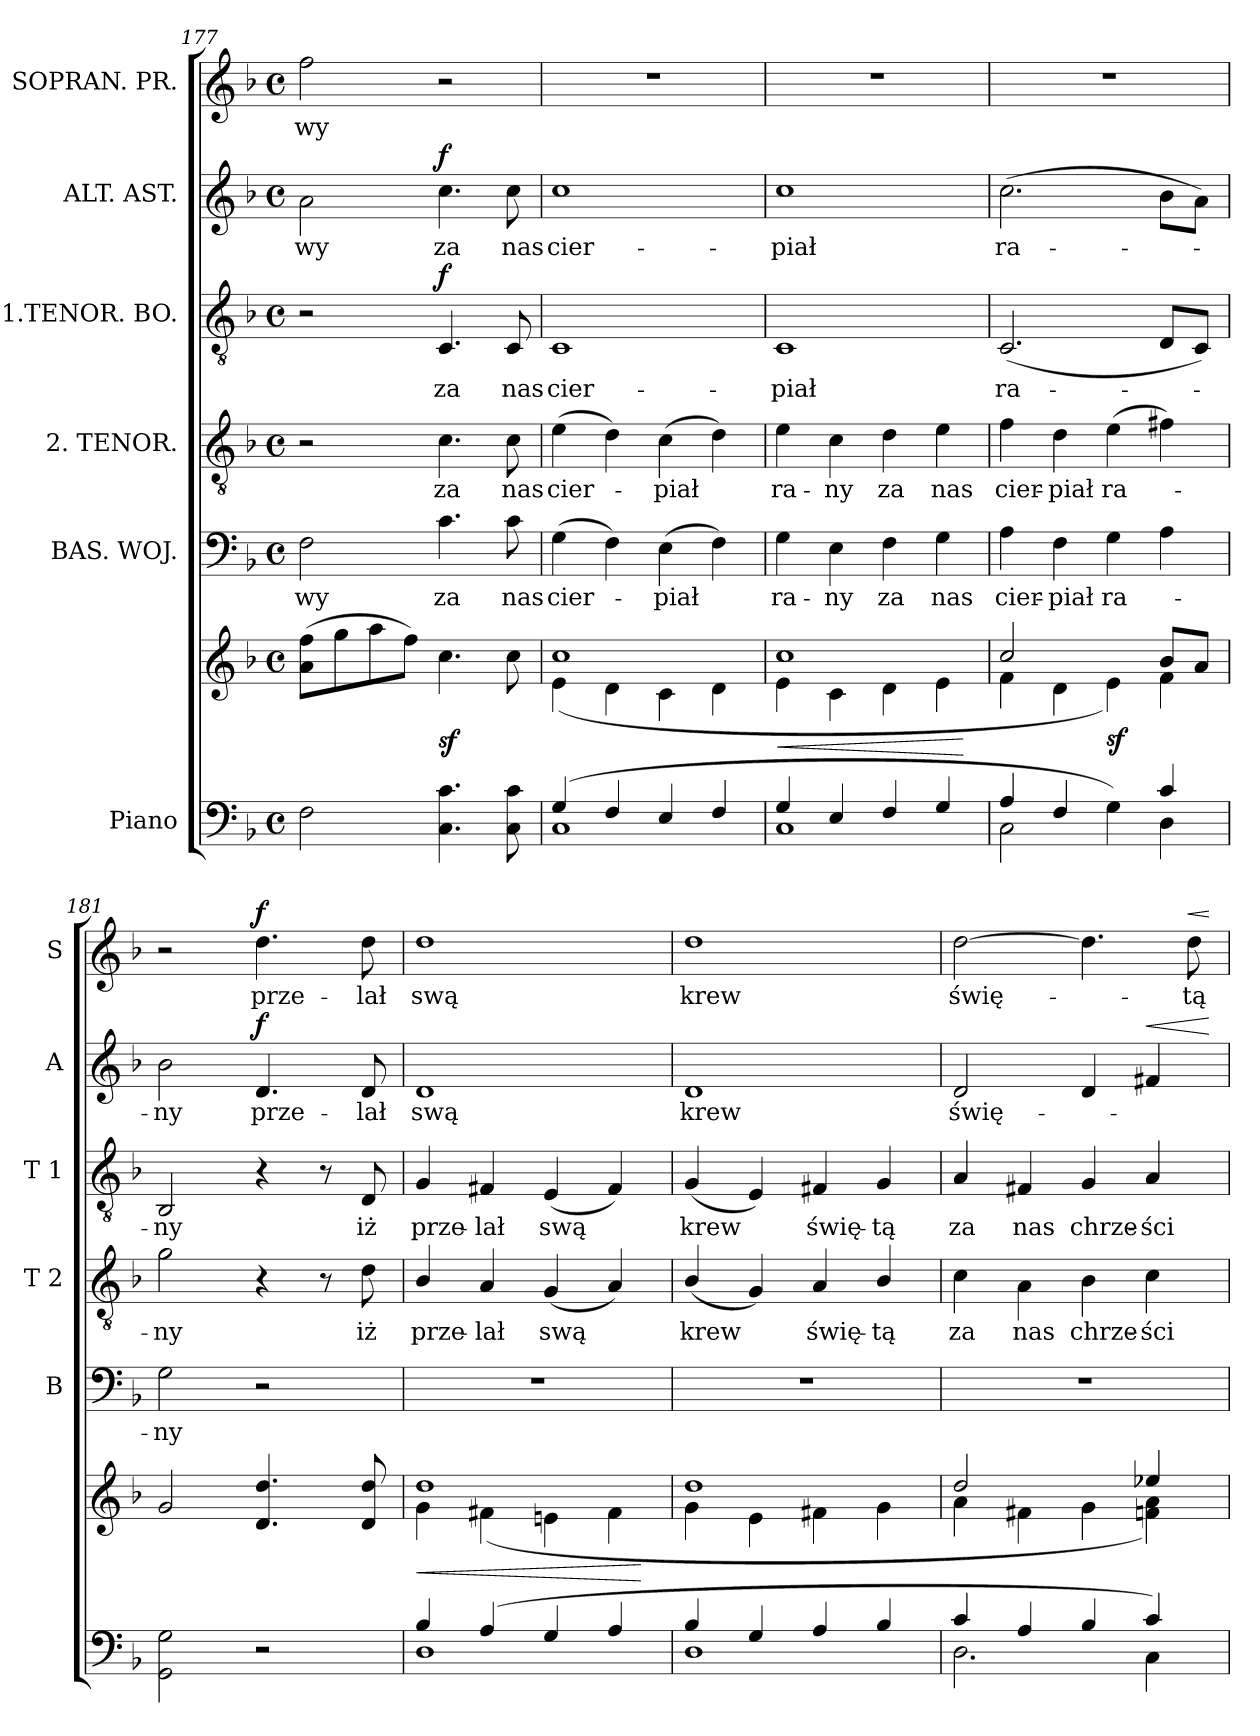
**kern	**kern	**dynam	**kern	**text	**kern	**text	**kern	**text	**dynam	**kern	**text	**dynam	**kern	**text	**dynam
*part6	*part6	*part6	*part5	*part5	*part4	*part4	*part3	*part3	*part3	*part2	*part2	*part2	*part1	*part1	*part1
*staff7	*staff6	*staff6/7	*staff5	*staff5	*staff4	*staff4	*staff3	*staff3	*staff3	*staff2	*staff2	*staff2	*staff1	*staff1	*staff1
*I"Piano	*	*	*I"BAS. WOJ.	*	*I"2. TENOR.	*	*I"1.TENOR. BO.	*	*	*I"ALT. AST.	*	*	*I"SOPRAN. PR.	*	*
*	*	*	*I'B	*	*I'T 2	*	*I'T 1	*	*	*I'A	*	*	*I'S	*	*
*clefF4	*clefG2	*	*clefF4	*	*clefGv2	*	*clefGv2	*	*	*clefG2	*	*	*clefG2	*	*
*k[b-]	*k[b-]	*	*k[b-]	*	*k[b-]	*	*k[b-]	*	*	*k[b-]	*	*	*k[b-]	*	*
*d:	*d:	*	*d:	*	*d:	*	*d:	*	*	*d:	*	*	*d:	*	*
*M4/4	*M4/4	*	*M4/4	*	*M4/4	*	*M4/4	*	*	*M4/4	*	*	*M4/4	*	*
*met(c)	*met(c)	*	*met(c)	*	*met(c)	*	*met(c)	*	*	*met(c)	*	*	*met(c)	*	*
=177	=177	=177	=177	=177	=177	=177	=177	=177	=177	=177	=177	=177	=177	=177	=177
2F\	(8a\ 8ff\L	.	2F\	-wy	2r	.	2r	.	.	2a\	-wy	.	2ff\	-wy	.
.	8gg\	.	.	.	.	.	.	.	.	.	.	.	.	.	.
.	8aa\	.	.	.	.	.	.	.	.	.	.	.	.	.	.
.	8ff\J)	.	.	.	.	.	.	.	.	.	.	.	.	.	.
!	!	!	!	!	!	!	!	!	!LO:DY:a	!	!	!LO:DY:a	!	!	!
4.C\ 4.c\	4.cc\	sf	4.c\	za	4.c\	za	4.C/	za	f	4.cc\	za	f	2r	.	.
8C\ 8c\	8cc\	.	8c\	nas	8c\	nas	8C/	nas	.	8cc\	nas	.	.	.	.
=178	=178	=178	=178	=178	=178	=178	=178	=178	=178	=178	=178	=178	=178	=178	=178
*^	*^	*	*	*	*	*	*	*	*	*	*	*	*	*	*
(4G/	1C	1cc	(4e\	.	(4G\	cier-	(4e\	cier-	1C	cier-	.	1cc	cier-	.	1r	.	.
4F/	.	.	4d\	.	4F\)	.	4d\)	.	.	.	.	.	.	.	.	.	.
4E/	.	.	4c\	.	(4E\	-piał	(4c\	-piał	.	.	.	.	.	.	.	.	.
4F/	.	.	4d\	.	4F\)	.	4d\)	.	.	.	.	.	.	.	.	.	.
=179	=179	=179	=179	=179	=179	=179	=179	=179	=179	=179	=179	=179	=179	=179	=179	=179	=179
4G/	1C	1cc	4e\	<	4G\	ra-	4e\	ra-	1C	-piał	.	1cc	-piał	.	1r	.	.
4E/	.	.	4c\	.	4E\	-ny	4c\	-ny	.	.	.	.	.	.	.	.	.
4F/	.	.	4d\	.	4F\	za	4d\	za	.	.	.	.	.	.	.	.	.
4G/	.	.	4e\	.	4G\	nas	4e\	nas	.	.	.	.	.	.	.	.	.
*v	*v	*	*	*	*	*	*	*	*	*	*	*	*	*	*	*	*
*	*v	*v	*	*	*	*	*	*	*	*	*	*	*	*	*	*
.	.	[	.	.	.	.	.	.	.	.	.	.	.	.	.
=180	=180	=180	=180	=180	=180	=180	=180	=180	=180	=180	=180	=180	=180	=180	=180
*^	*^	*	*	*	*	*	*	*	*	*	*	*	*	*	*
4A/	2C\	2cc/	4f\	.	4A\	cier-	4f\	cier-	(2.C/	ra-	.	(2.cc\	ra-	.	1r	.	.
4F/	.	.	4d\	.	4F\	-piał	4d\	-piał	.	.	.	.	.	.	.	.	.
4G\)	4ryy	4ryy	4e\)	sf	4G\	ra-	(4e\	ra-	.	.	.	.	.	.	.	.	.
4c/	4D\	8b-/L	4f\	.	4A\	.	4f#X\)	.	8D/L	.	.	8b-\L	.	.	.	.	.
.	.	8a/J	.	.	.	.	.	.	8C/J)	.	.	8a\J)	.	.	.	.	.
*v	*v	*	*	*	*	*	*	*	*	*	*	*	*	*	*	*	*
*	*v	*v	*	*	*	*	*	*	*	*	*	*	*	*	*	*
=181	=181	=181	=181	=181	=181	=181	=181	=181	=181	=181	=181	=181	=181	=181	=181
2GG\ 2G\	2g/	.	2G\	-ny	2g\	-ny	2BB-/	-ny	.	2b-\	-ny	.	2r	.	.
!	!	!	!	!	!	!	!	!	!	!	!	!LO:DY:a	!	!	!LO:DY:a
2r	4.d/ 4.dd/	.	2r	.	4r	.	4r	.	.	4.d/	prze-	f	4.dd\	prze-	f
.	.	.	.	.	8r	.	8r	.	.	.	.	.	.	.	.
.	8d/ 8dd/	.	.	.	8d\	iż	8D/	iż	.	8d/	-lał	.	8dd\	-lał	.
=182	=182	=182	=182	=182	=182	=182	=182	=182	=182	=182	=182	=182	=182	=182	=182
*^	*^	*	*	*	*	*	*	*	*	*	*	*	*	*	*
4B-/	1D	1dd	4g\	<	1r	.	4B-/	prze-	4G/	prze-	.	1d	swą	.	1dd	swą	.
(4A/	.	.	(4f#X\	.	.	.	4A/	-lał	4F#X/	-lał	.	.	.	.	.	.	.
4G/	.	.	4en\	.	.	.	(4G/	swą	(4E/	swą	.	.	.	.	.	.	.
4A/	.	.	4f#\	.	.	.	4A/)	.	4F#/)	.	.	.	.	.	.	.	.
*v	*v	*	*	*	*	*	*	*	*	*	*	*	*	*	*	*	*
*	*v	*v	*	*	*	*	*	*	*	*	*	*	*	*	*	*
.	.	[	.	.	.	.	.	.	.	.	.	.	.	.	.
=183	=183	=183	=183	=183	=183	=183	=183	=183	=183	=183	=183	=183	=183	=183	=183
*^	*^	*	*	*	*	*	*	*	*	*	*	*	*	*	*
4B-/	1D	1dd	4g\	.	1r	.	(4B-/	krew	(4G/	krew	.	1d	krew	.	1dd	krew	.
4G/	.	.	4e\	.	.	.	4G/)	.	4E/)	.	.	.	.	.	.	.	.
4A/	.	.	4f#X\	.	.	.	4A/	świę-	4F#X/	świę-	.	.	.	.	.	.	.
4B-/	.	.	4g\	.	.	.	4B-/	-tą	4G/	-tą	.	.	.	.	.	.	.
=184	=184	=184	=184	=184	=184	=184	=184	=184	=184	=184	=184	=184	=184	=184	=184	=184	=184
!	!	!LO:N:vis=2	!	!	!	!	!	!	!	!	!	!	!	!	!	!	!
4c/	2.D\	2.dd/	4a\	.	1r	.	4c\	za	4A/	za	.	2d/	świę-	.	[2dd\	świę-	.
4A/	.	.	4f#X\	.	.	.	4A\	nas	4F#X/	nas	.	.	.	.	.	.	.
4B-/	.	.	4g\	.	.	.	4B-\	chrze-	4G/	chrze-	.	4d/	.	.	4.dd\]	.	.
!	!	!	!	!	!	!	!	!	!	!	!	!	!	!LO:HP:a	!	!	!
4c/)	4C\	4ee-X/	4fn\ 4a\)	.	.	.	4c\	-ści-	4A/	-ści-	.	4f#X/	.	<	.	.	.
!	!	!	!	!	!	!	!	!	!	!	!	!	!	!	!	!	!LO:HP:a
.	.	.	.	.	.	.	.	.	.	.	.	.	.	.	8dd\	-tą	<
*v	*v	*	*	*	*	*	*	*	*	*	*	*	*	*	*	*	*
*	*v	*v	*	*	*	*	*	*	*	*	*	*	*	*	*	*
.	.	.	.	.	.	.	.	.	.	.	.	[	.	.	[
=	=	=	=	=	=	=	=	=	=	=	=	=	=	=	=
*-	*-	*-	*-	*-	*-	*-	*-	*-	*-	*-	*-	*-	*-	*-	*-
